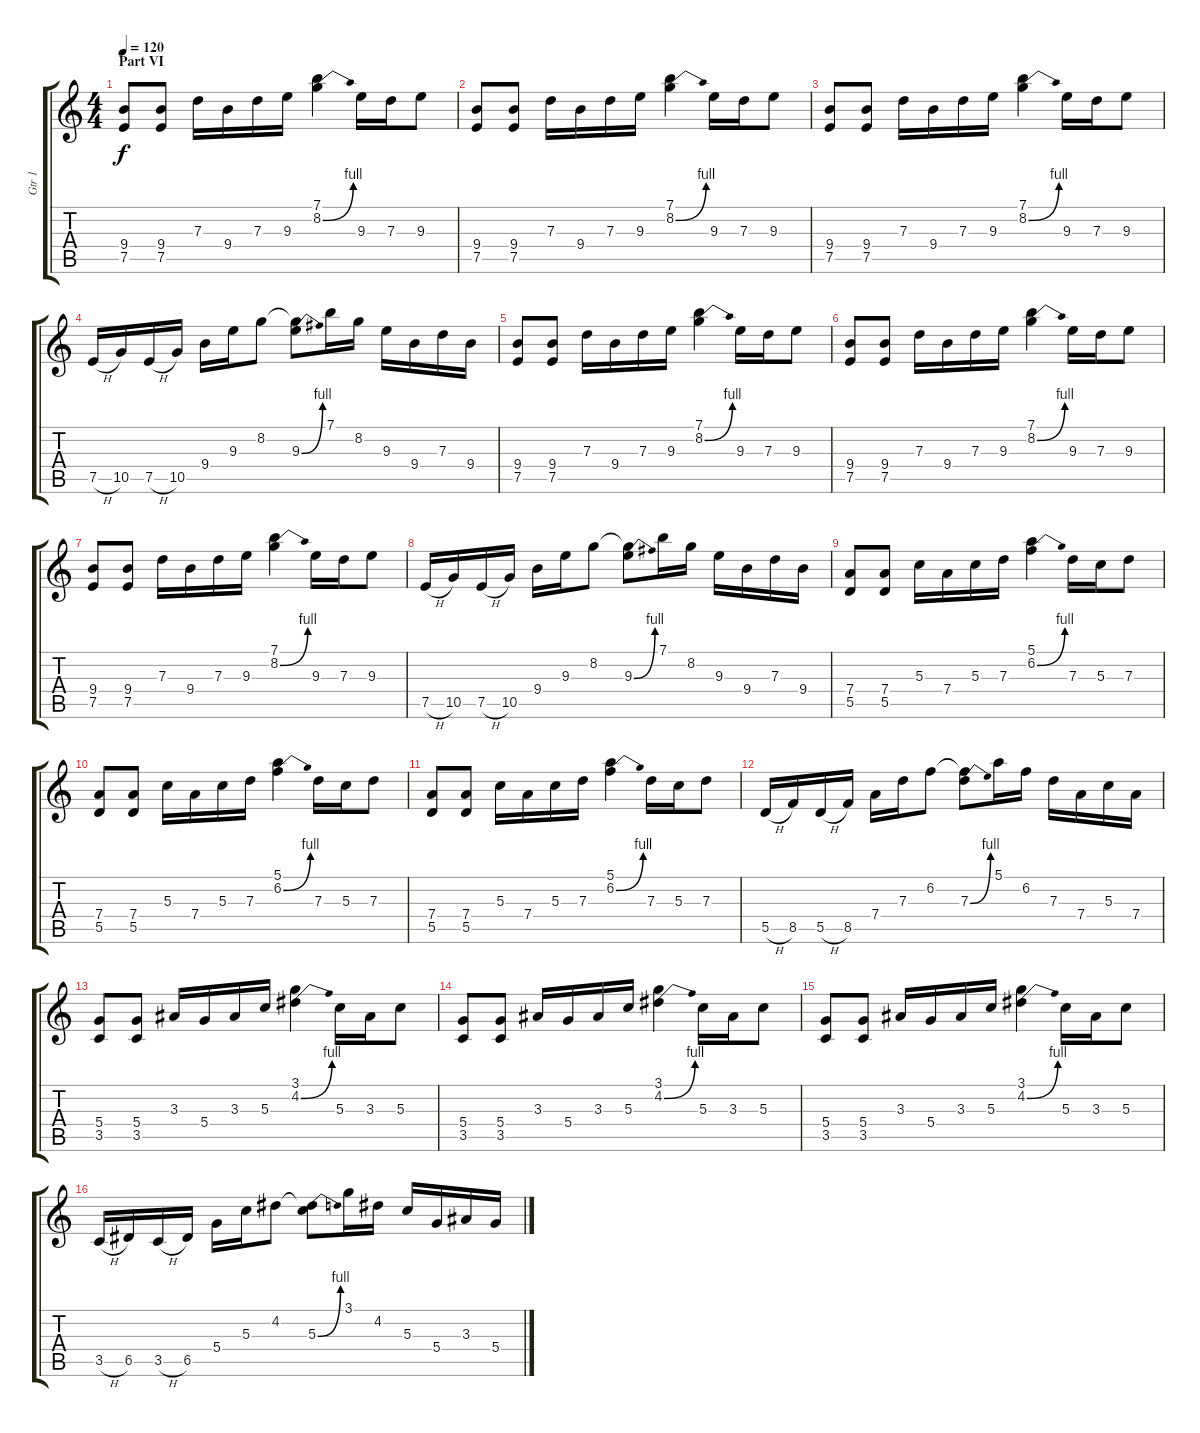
\track ("Gtr 1" "Gtr 1") {instrument overdrivenguitar}
\staff {score tabs}
\tuning (E4 B3 G3 D3 A2 E2) {hide}
\ts (4 4)
\section ("" "Part VI")
\tempo 120
\clef g2
\ks c
(9.4 7.5).8{dy f} (9.4 7.5).8 7.3.16 9.4.16 7.3.16 9.3.16 (7.1 8.2{be (bend 0 0 60 4)}).4 9.3.16 7.3.16 9.3.8 |
(9.4 7.5).8 (9.4 7.5).8 7.3.16 9.4.16 7.3.16 9.3.16 (7.1 8.2{be (bend 0 0 60 4)}).4 9.3.16 7.3.16 9.3.8 |
(9.4 7.5).8 (9.4 7.5).8 7.3.16 9.4.16 7.3.16 9.3.16 (7.1 8.2{be (bend 0 0 60 4)}).4 9.3.16 7.3.16 9.3.8 |
7.5{h}.16 10.5.16 7.5{h}.16 10.5.16 9.4.16 9.3.16 8.2.8 (8.2{t} 9.3{be (bend 0 0 60 4)}).8 7.1.16 8.2.16 9.3.16 9.4.16 7.3.16 9.4.16 |
(9.4 7.5).8 (9.4 7.5).8 7.3.16 9.4.16 7.3.16 9.3.16 (7.1 8.2{be (bend 0 0 60 4)}).4 9.3.16 7.3.16 9.3.8 |
(9.4 7.5).8 (9.4 7.5).8 7.3.16 9.4.16 7.3.16 9.3.16 (7.1 8.2{be (bend 0 0 60 4)}).4 9.3.16 7.3.16 9.3.8 |
(9.4 7.5).8 (9.4 7.5).8 7.3.16 9.4.16 7.3.16 9.3.16 (7.1 8.2{be (bend 0 0 60 4)}).4 9.3.16 7.3.16 9.3.8 |
7.5{h}.16 10.5.16 7.5{h}.16 10.5.16 9.4.16 9.3.16 8.2.8 (8.2{t} 9.3{be (bend 0 0 60 4)}).8 7.1.16 8.2.16 9.3.16 9.4.16 7.3.16 9.4.16 |
(7.4 5.5).8 (7.4 5.5).8 5.3.16 7.4.16 5.3.16 7.3.16 (5.1 6.2{be (bend 0 0 60 4)}).4 7.3.16 5.3.16 7.3.8 |
(7.4 5.5).8 (7.4 5.5).8 5.3.16 7.4.16 5.3.16 7.3.16 (5.1 6.2{be (bend 0 0 60 4)}).4 7.3.16 5.3.16 7.3.8 |
(7.4 5.5).8 (7.4 5.5).8 5.3.16 7.4.16 5.3.16 7.3.16 (5.1 6.2{be (bend 0 0 60 4)}).4 7.3.16 5.3.16 7.3.8 |
5.5{h}.16 8.5.16 5.5{h}.16 8.5.16 7.4.16 7.3.16 6.2.8 (6.2{t} 7.3{be (bend 0 0 60 4)}).8 5.1.16 6.2.16 7.3.16 7.4.16 5.3.16 7.4.16 |
(5.4 3.5).8 (5.4 3.5).8 3.3.16 5.4.16 3.3.16 5.3.16 (3.1 4.2{be (bend 0 0 60 4)}).4 5.3.16 3.3.16 5.3.8 |
(5.4 3.5).8 (5.4 3.5).8 3.3.16 5.4.16 3.3.16 5.3.16 (3.1 4.2{be (bend 0 0 60 4)}).4 5.3.16 3.3.16 5.3.8 |
(5.4 3.5).8 (5.4 3.5).8 3.3.16 5.4.16 3.3.16 5.3.16 (3.1 4.2{be (bend 0 0 60 4)}).4 5.3.16 3.3.16 5.3.8 |
3.5{h}.16 6.5.16 3.5{h}.16 6.5.16 5.4.16 5.3.16 4.2.8 (4.2{t} 5.3{be (bend 0 0 60 4)}).8 3.1.16 4.2.16 5.3.16 5.4.16 3.3.16 5.4.16
